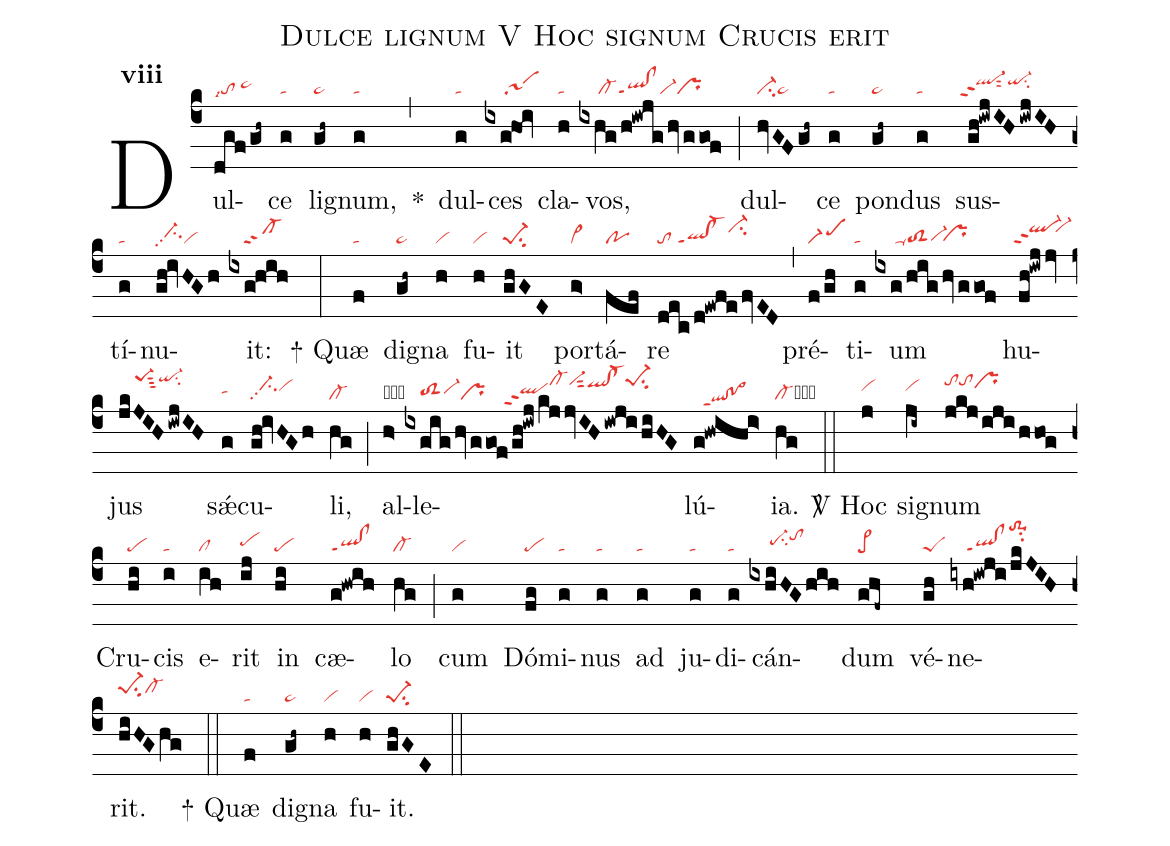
name:Dulce lignum V Hoc signum Crucis erit;
office-part:re;
mode:8;
nabc-lines:1;
%%
initial-style: 1;
name: Dulce lignum;
mode: 8;
office-part: Responsorium;
annotation: Resp.;
annotation: viii;
nabc-lines: 1;
%%
(c4) Dul(dgf/gh~|tolsi7/pe~hh)ce(g|ta) lig(gh~|pe~)num,(g|ta) <sp>*</sp>(,) dul(g|ta)ces(ixg!hoi|/////sa1) cla(h|ta)vos,(ixhg/h!iwjg/hv/ggof|/////cl-ql!clppt1vi-pr) (;) dul(hvGFgh~|ci-pe~)ce(g|ta) pon(gh~|pe~)dus(g|ta) sus(gh!iwjIH/iwjIH|``ql-hippt2sut2qi-hisu2)tí(g|ta)nu(gh!ivHGh|//ci-hhpp2vi)it:(ixg!hih|////cl-ppt2) (:)

<sp>+</sp> Quæ(f|ta) dig(gh~|pe~)na(h|vi) fu(h|vi)it(ghGE|pe-1su2) por(g>|vi>)tá(fef|po)re(dec/d!ewfefvED|to/ql!cl-ppt1ci-hj) (,) pré(f/gh|scM1)ti(g|ta)um(ixg/hig/hv/ggof|/////toS2ppu1vi-hg`prhg) hu(fh!iwjjv|`ql-hjppt2``vi-hj)jus(jkJIH/iwjIH|////pe-1hlsut3qi-hlsu2) sǽ(g|tahh)cu(gh!ivHGh|//ci-hipp2vihi)li,(hg|cl-) (;) al(h>|obvi>)le(ixgig/hv/ggof|////toS2hgvi-hhpr|gh!iwj/kjjvIH/iwji/hiHG|``qlhhppt2cl-hkvi-hksut2qlhj!cl-hjpe-1hksu2)lú(g!hwihi>|//qlhe!po>heppt1){ia}.(hg|cl-cb) (::)

<sp>V/</sp> Hoc(j|vihi) sig(ji~|vihi)num(jkj/iji/hhog|tohktohkprhj) Cru(hi|pe)cis(i|ta) e(ih|cl)rit(ij|pehh) in(hi|pe) cæ(g!hwih|ql!clppt1)lo(hg|cl-) (;) cum(g|vi) Dó(fg|pe)mi(g|ta)nus(g|ta) ad(g|ta) ju(g|ta)di(g|ta)cán(ixhiHGhih|/////pe-hhsu2tohj)dum(ghf~|pe>) vé(gh|peS)ne(iyh!iwji/jkJIH|////ql!clppt1to-1hmsu2)rit.(hiHGhg|pe-1hisu2cl-hi) (::)
<sp>+</sp> Quæ(f|ta) di(gh~|pe~)gna(h|vi) fu(h|vi)it.(ghGE|pe-1su2) (::)
